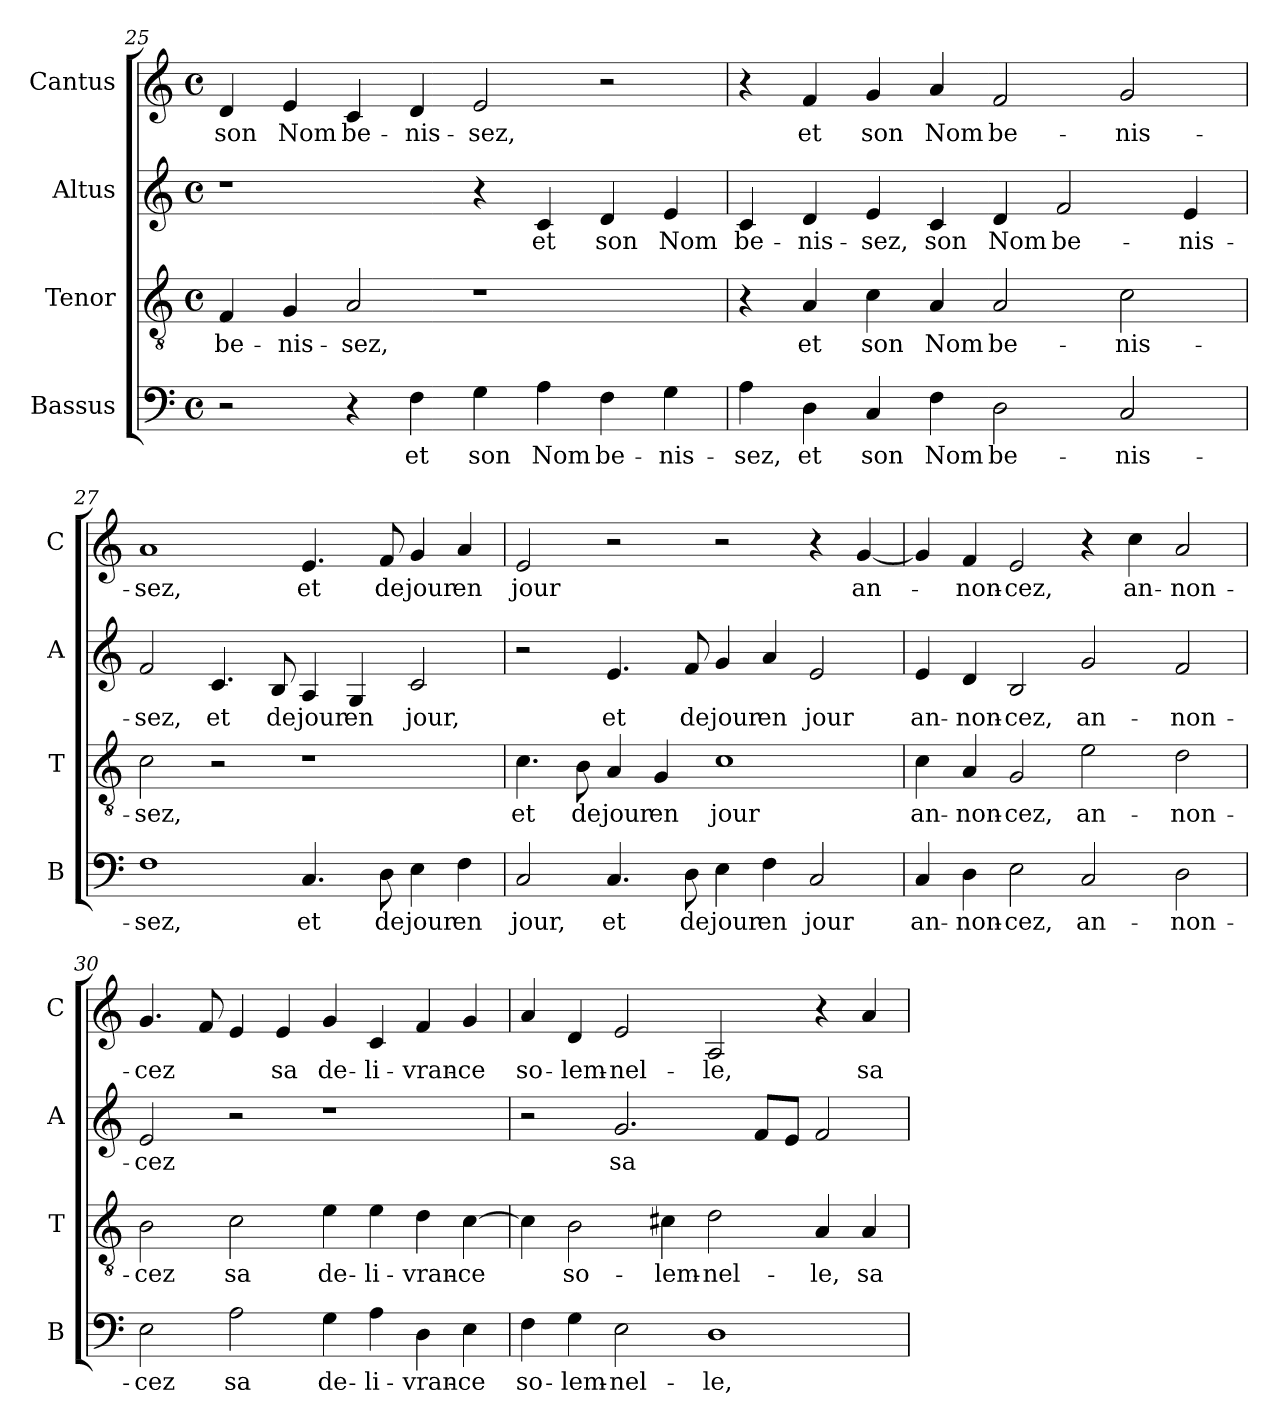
**kern	**text	**kern	**text	**kern	**text	**kern	**text
*part4	*part4	*part3	*part3	*part2	*part2	*part1	*part1
*staff4	*staff4	*staff3	*staff3	*staff2	*staff2	*staff1	*staff1
*I"Bassus	*	*I"Tenor	*	*I"Altus	*	*I"Cantus	*
*I'B	*	*I'T	*	*I'A	*	*I'C	*
*clefF4	*	*clefGv2	*	*clefG2	*	*clefG2	*
*k[]	*	*k[]	*	*k[]	*	*k[]	*
*C:	*	*C:	*	*C:	*	*C:	*
*M4/4	*	*M4/4	*	*M4/4	*	*M4/4	*
*met(c)	*	*met(c)	*	*met(c)	*	*met(c)	*
=25	=25	=25	=25	=25	=25	=25	=25
!	!	!	!LO:LY:b	!	!	!	!LO:LY:b
2r	.	4F/	be-	1r	.	4d/	son
!	!	!	!LO:LY:b	!	!	!	!LO:LY:b
.	.	4G/	-nis-	.	.	4e/	Nom
!	!	!	!LO:LY:b	!	!	!	!LO:LY:b
4r	.	2A/	-sez,	.	.	4c/	be-
!	!LO:LY:b	!	!	!	!	!	!LO:LY:b
4F\	et	.	.	.	.	4d/	-nis-
!	!LO:LY:b	!	!	!	!	!	!LO:LY:b
4G\	son	1r	.	4r	.	2e/	-sez,
!	!LO:LY:b	!	!	!	!LO:LY:b	!	!
4A\	Nom	.	.	4c/	et	.	.
!	!LO:LY:b	!	!	!	!LO:LY:b	!	!
4F\	be-	.	.	4d/	son	2r	.
!	!LO:LY:b	!	!	!	!LO:LY:b	!	!
4G\	-nis-	.	.	4e/	Nom	.	.
=26	=26	=26	=26	=26	=26	=26	=26
!	!LO:LY:b	!	!	!	!LO:LY:b	!	!
4A\	-sez,	4r	.	4c/	be-	4r	.
!	!LO:LY:b	!	!LO:LY:b	!	!LO:LY:b	!	!LO:LY:b
4D\	et	4A/	et	4d/	-nis-	4f/	et
!	!LO:LY:b	!	!LO:LY:b	!	!LO:LY:b	!	!LO:LY:b
4C/	son	4c\	son	4e/	-sez,	4g/	son
!	!LO:LY:b	!	!LO:LY:b	!	!LO:LY:b	!	!LO:LY:b
4F\	Nom	4A/	Nom	4c/	son	4a/	Nom
!	!LO:LY:b	!	!LO:LY:b	!	!LO:LY:b	!	!LO:LY:b
2D\	be-	2A/	be-	4d/	Nom	2f/	be-
!	!	!	!	!	!LO:LY:b	!	!
.	.	.	.	2f/	be-	.	.
!	!LO:LY:b	!	!LO:LY:b	!	!	!	!LO:LY:b
2C/	-nis-	2c\	-nis-	.	.	2g/	-nis-
!	!	!	!	!	!LO:LY:b	!	!
.	.	.	.	4e/	-nis-	.	.
!!LO:LB:g=z
=27	=27	=27	=27	=27	=27	=27	=27
!	!LO:LY:b	!	!LO:LY:b	!	!LO:LY:b	!	!LO:LY:b
1F	-sez,	2c\	-sez,	2f/	-sez,	1a	-sez,
!	!	!	!	!	!LO:LY:b	!	!
.	.	2r	.	4.c/	et	.	.
!	!	!	!	!	!LO:LY:b	!	!
.	.	.	.	8B/	de	.	.
!	!LO:LY:b	!	!	!	!LO:LY:b	!	!LO:LY:b
4.C/	et	1r	.	4A/	jour	4.e/	et
!	!	!	!	!	!LO:LY:b	!	!
.	.	.	.	4G/	en	.	.
!	!LO:LY:b	!	!	!	!	!	!LO:LY:b
8D\	de	.	.	.	.	8f/	de
!	!LO:LY:b	!	!	!	!LO:LY:b	!	!LO:LY:b
4E\	jour	.	.	2c/	jour,	4g/	jour
!	!LO:LY:b	!	!	!	!	!	!LO:LY:b
4F\	en	.	.	.	.	4a/	en
=28	=28	=28	=28	=28	=28	=28	=28
!	!LO:LY:b	!	!LO:LY:b	!	!	!	!LO:LY:b
2C/	jour,	4.c\	et	2r	.	2e/	jour
!	!	!	!LO:LY:b	!	!	!	!
.	.	8B\	de	.	.	.	.
!	!LO:LY:b	!	!LO:LY:b	!	!LO:LY:b	!	!
4.C/	et	4A/	jour	4.e/	et	2r	.
!	!	!	!LO:LY:b	!	!	!	!
.	.	4G/	en	.	.	.	.
!	!LO:LY:b	!	!	!	!LO:LY:b	!	!
8D\	de	.	.	8f/	de	.	.
!	!LO:LY:b	!	!LO:LY:b	!	!LO:LY:b	!	!
4E\	jour	1c	jour	4g/	jour	2r	.
!	!LO:LY:b	!	!	!	!LO:LY:b	!	!
4F\	en	.	.	4a/	en	.	.
!	!LO:LY:b	!	!	!	!LO:LY:b	!	!
2C/	jour	.	.	2e/	jour	4r	.
!	!	!	!	!	!	!	!LO:LY:b
.	.	.	.	.	.	[4g/	an-
=29	=29	=29	=29	=29	=29	=29	=29
!	!LO:LY:b	!	!LO:LY:b	!	!LO:LY:b	!	!
4C/	an-	4c\	an-	4e/	an-	4g/]	.
!	!LO:LY:b	!	!LO:LY:b	!	!LO:LY:b	!	!LO:LY:b
4D\	-non-	4A/	-non-	4d/	-non-	4f/	-non-
!	!LO:LY:b	!	!LO:LY:b	!	!LO:LY:b	!	!LO:LY:b
2E\	-cez,	2G/	-cez,	2B/	-cez,	2e/	-cez,
!	!LO:LY:b	!	!LO:LY:b	!	!LO:LY:b	!	!
2C/	an-	2e\	an-	2g/	an-	4r	.
!	!	!	!	!	!	!	!LO:LY:b
.	.	.	.	.	.	4cc\	an-
!	!LO:LY:b	!	!LO:LY:b	!	!LO:LY:b	!	!LO:LY:b
2D\	-non-	2d\	-non-	2f/	-non-	2a/	-non-
!!LO:LB:g=z
=30	=30	=30	=30	=30	=30	=30	=30
!	!LO:LY:b	!	!LO:LY:b	!	!LO:LY:b	!	!LO:LY:b
2E\	-cez	2B\	-cez	2e/	-cez	4.g/	-cez
.	.	.	.	.	.	8f/	.
!	!LO:LY:b	!	!LO:LY:b	!	!	!	!
2A\	sa	2c\	sa	2r	.	4e/	.
!	!	!	!	!	!	!	!LO:LY:b
.	.	.	.	.	.	4e/	sa
!	!LO:LY:b	!	!LO:LY:b	!	!	!	!LO:LY:b
4G\	de-	4e\	de-	1r	.	4g/	de-
!	!LO:LY:b	!	!LO:LY:b	!	!	!	!LO:LY:b
4A\	-li-	4e\	-li-	.	.	4c/	-li-
!	!LO:LY:b	!	!LO:LY:b	!	!	!	!LO:LY:b
4D\	-vran-	4d\	-vran-	.	.	4f/	-vran-
!	!LO:LY:b	!	!LO:LY:b	!	!	!	!LO:LY:b
4E\	-ce	[4c\	-ce	.	.	4g/	-ce
=31	=31	=31	=31	=31	=31	=31	=31
!	!LO:LY:b	!	!	!	!	!	!LO:LY:b
4F\	so-	4c\]	.	2r	.	4a/	so-
!	!LO:LY:b	!	!LO:LY:b	!	!	!	!LO:LY:b
4G\	-lem-	2B\	so-	.	.	4d/	-lem-
!	!LO:LY:b	!	!	!	!LO:LY:b	!	!LO:LY:b
2E\	-nel-	.	.	2.g/	sa	2e/	-nel-
!	!	!	!LO:LY:b	!	!	!	!
.	.	4c#X\	-lem-	.	.	.	.
!	!LO:LY:b	!	!LO:LY:b	!	!	!	!LO:LY:b
1D	-le,	2d\	-nel-	.	.	2A/	-le,
.	.	.	.	8f/L	.	.	.
.	.	.	.	8e/J	.	.	.
!	!	!	!LO:LY:b	!	!	!	!
.	.	4A/	-le,	2f/	.	4r	.
!	!	!	!LO:LY:b	!	!	!	!LO:LY:b
.	.	4A/	sa	.	.	4a/	sa
=	=	=	=	=	=	=	=
*-	*-	*-	*-	*-	*-	*-	*-
